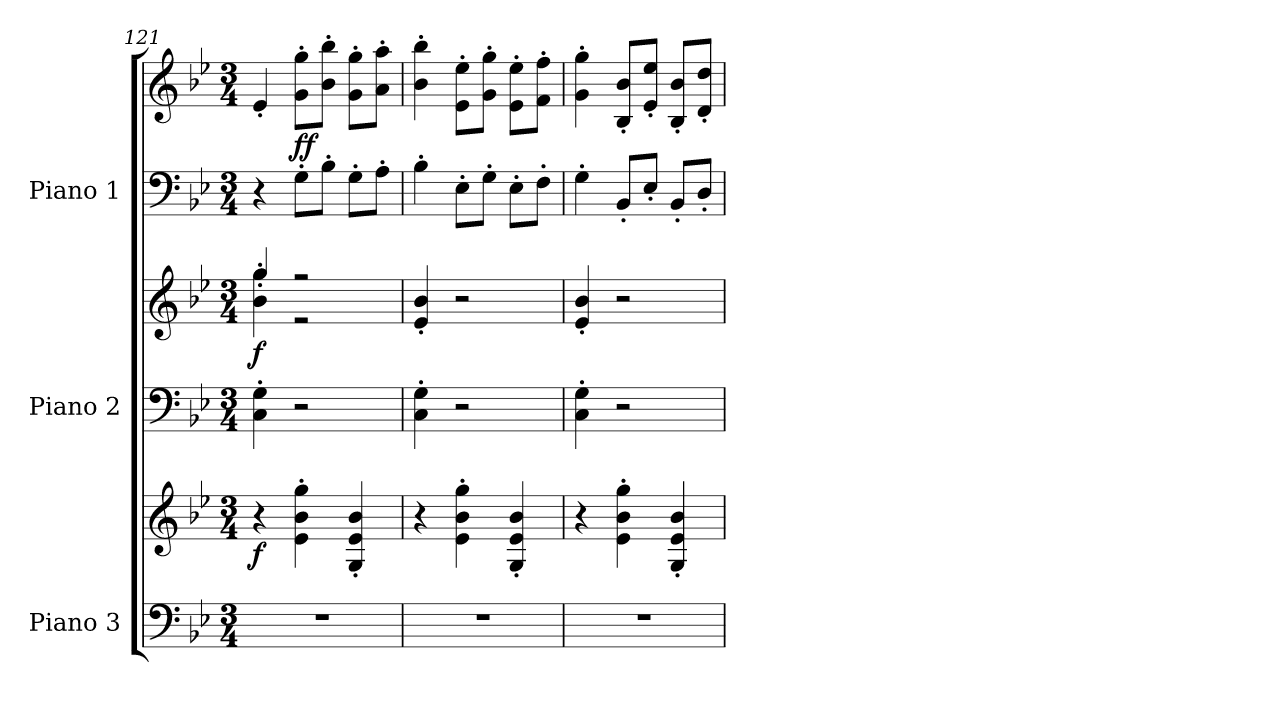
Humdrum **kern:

**kern	**kern	**dynam	**kern	**kern	**dynam	**kern	**kern	**dynam
*part3	*part3	*part3	*part2	*part2	*part2	*part1	*part1	*part1
*staff6	*staff5	*staff5/6	*staff4	*staff3	*staff3/4	*staff2	*staff1	*staff1/2
*I"Piano 3	*	*	*I"Piano 2	*	*	*I"Piano 1	*	*
*I'Pno. 3	*	*	*I'Pno. 2	*	*	*I'Pno. 1	*	*
*clefF4	*clefG2	*	*clefF4	*clefG2	*	*clefF4	*clefG2	*
*k[b-e-]	*k[b-e-]	*	*k[b-e-]	*k[b-e-]	*	*k[b-e-]	*k[b-e-]	*
*M3/4	*M3/4	*	*M3/4	*M3/4	*	*M3/4	*M3/4	*
=121	=121	=121	=121	=121	=121	=121	=121	=121
*	*	*	*	*^	*	*	*	*
!	!	!LO:DY:b	!	!	!	!LO:DY:b	!	!	!
2.r	4r	f	4C\' 4G\'	4b-\' 4gg\'	4gg'/	f	4r	4e-'/	.
!	!	!	!	!	!	!	!	!	!LO:DY:b
.	4e-\' 4b-\' 4gg\'	.	2r	2re	2rff	.	8G'\L	8g\' 8gg\'L	ff
.	.	.	.	.	.	.	8B-'\J	8b-\' 8bb-\'J	.
.	4G/' 4e-/' 4b-/'	.	.	.	.	.	8G'\L	8g\' 8gg\'L	.
.	.	.	.	.	.	.	8A'\J	8a\' 8aa\'J	.
*	*	*	*	*v	*v	*	*	*	*
=122	=122	=122	=122	=122	=122	=122	=122	=122
2.r	4r	.	4C\' 4G\'	4e-/' 4b-/'	.	4B-'\	4b-\' 4bb-\'	.
.	4e-\' 4b-\' 4gg\'	.	2r	2r	.	8E-'\L	8e-\' 8ee-\'L	.
.	.	.	.	.	.	8G'\J	8g\' 8gg\'J	.
.	4G/' 4e-/' 4b-/'	.	.	.	.	8E-'\L	8e-\' 8ee-\'L	.
.	.	.	.	.	.	8F'\J	8f\' 8ff\'J	.
=123	=123	=123	=123	=123	=123	=123	=123	=123
2.r	4r	.	4C\' 4G\'	4e-/' 4b-/'	.	4G'\	4g\' 4gg\'	.
.	4e-\' 4b-\' 4gg\'	.	2r	2r	.	8BB-'/L	8B-/' 8b-/'L	.
.	.	.	.	.	.	8E-'/J	8e-/' 8ee-/'J	.
.	4G/' 4e-/' 4b-/'	.	.	.	.	8BB-'/L	8B-/' 8b-/'L	.
.	.	.	.	.	.	8D'/J	8d/' 8dd/'J	.
=	=	=	=	=	=	=	=	=
*-	*-	*-	*-	*-	*-	*-	*-	*-
